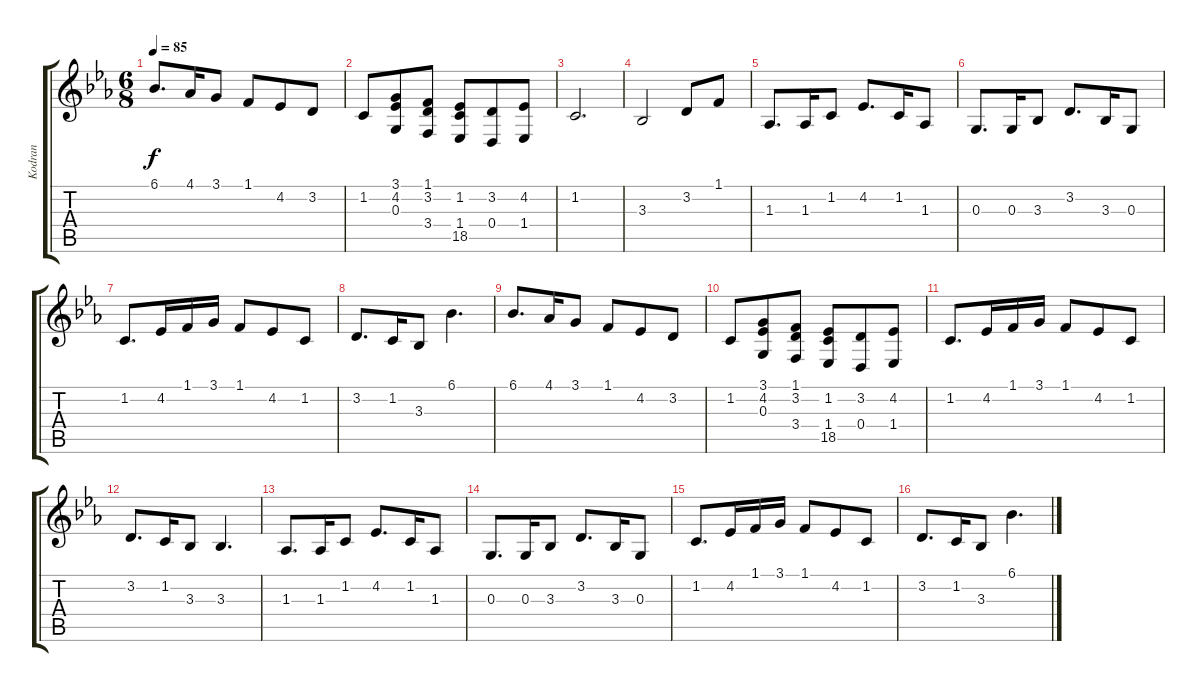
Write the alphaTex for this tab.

\track ("Kodran" "Kodran") {instrument accordion}
\staff {score tabs}
\tuning (E4 B3 G3 D3 A2 E2) {hide}
\ts (6 8)
\tempo 85
\clef g2
\ks cminor
6.1.8{d dy f} 4.1.16 3.1.8 1.1.8 4.2.8 3.2.8 |
1.2.8 (3.1 4.2 0.3).8 (1.1 3.2 3.4).8 (1.2 1.4 18.5).8 (3.2 0.4).8 (4.2 1.4).8 |
1.2.2{d} |
3.3.2 3.2.8 1.1.8 |
1.3.8{d} 1.3.16 1.2.8 4.2.8{d} 1.2.16 1.3.8 |
0.3.8{d} 0.3.16 3.3.8 3.2.8{d} 3.3.16 0.3.8 |
1.2.8{d} 4.2.16 1.1.16 3.1.16 1.1.8 4.2.8 1.2.8 |
3.2.8{d} 1.2.16 3.3.8 6.1.4{d} |
6.1.8{d} 4.1.16 3.1.8 1.1.8 4.2.8 3.2.8 |
1.2.8 (3.1 4.2 0.3).8 (1.1 3.2 3.4).8 (1.2 1.4 18.5).8 (3.2 0.4).8 (4.2 1.4).8 |
1.2.8{d} 4.2.16 1.1.16 3.1.16 1.1.8 4.2.8 1.2.8 |
3.2.8{d} 1.2.16 3.3.8 3.3.4{d} |
1.3.8{d} 1.3.16 1.2.8 4.2.8{d} 1.2.16 1.3.8 |
0.3.8{d} 0.3.16 3.3.8 3.2.8{d} 3.3.16 0.3.8 |
1.2.8{d} 4.2.16 1.1.16 3.1.16 1.1.8 4.2.8 1.2.8 |
3.2.8{d} 1.2.16 3.3.8 6.1.4{d}
